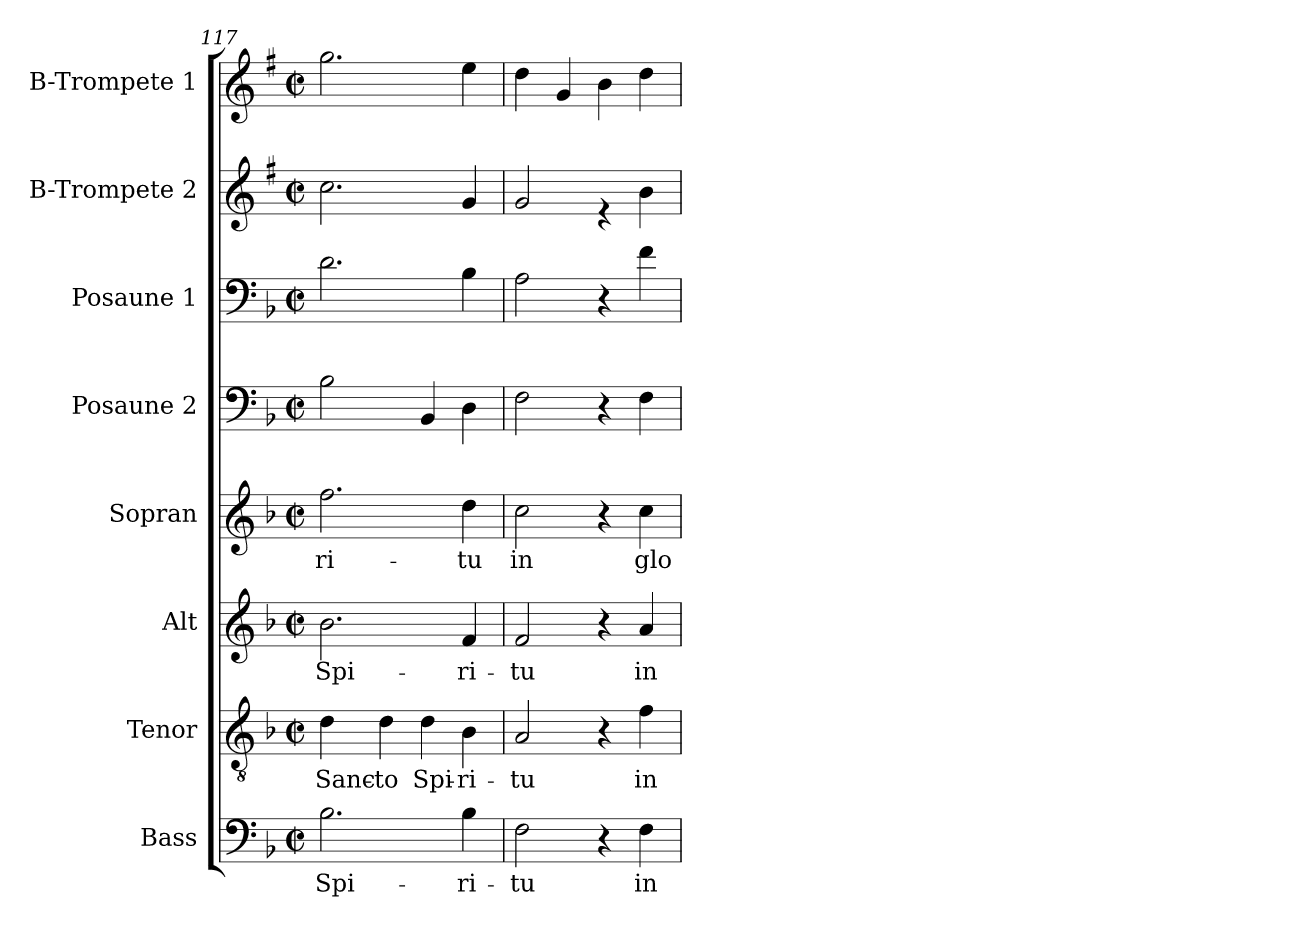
**kern	**text	**kern	**text	**kern	**text	**kern	**text	**kern	**kern	**kern	**kern
*part8	*part8	*part7	*part7	*part6	*part6	*part5	*part5	*part4	*part3	*part2	*part1
*staff8	*staff8	*staff7	*staff7	*staff6	*staff6	*staff5	*staff5	*staff4	*staff3	*staff2	*staff1
*I"Bass	*	*I"Tenor	*	*I"Alt	*	*I"Sopran	*	*I"Posaune 2	*I"Posaune 1	*I"B-Trompete 2	*I"B-Trompete 1
*I'B.	*	*I'T.	*	*I'A.	*	*I'S.	*	*I'Pos. 2	*I'Pos. 1	*I'B Trp. 2	*I'B Trp. 1
*clefF4	*	*clefGv2	*	*clefG2	*	*clefG2	*	*clefF4	*clefF4	*clefG2	*clefG2
*	*	*	*	*	*	*	*	*	*	*ITrd1c2	*ITrd1c2
*k[b-]	*	*k[b-]	*	*k[b-]	*	*k[b-]	*	*k[b-]	*k[b-]	*k[b-]	*k[b-]
*F:	*	*F:	*	*F:	*	*F:	*	*F:	*F:	*F:	*F:
*M2/2	*	*M2/2	*	*M2/2	*	*M2/2	*	*M2/2	*M2/2	*M2/2	*M2/2
*met(c|)	*	*met(c|)	*	*met(c|)	*	*met(c|)	*	*met(c|)	*met(c|)	*met(c|)	*met(c|)
=117	=117	=117	=117	=117	=117	=117	=117	=117	=117	=117	=117
!	!LO:LY:b	!	!LO:LY:b	!	!LO:LY:b	!	!LO:LY:b	!	!	!	!
2.B-\	Spi-	4d\	Sanc-	2.b-\	Spi-	2.ff\	-ri-	2B-\	2.d\	2.b-\	2.ff\
!	!	!	!LO:LY:b	!	!	!	!	!	!	!	!
.	.	4d\	-to	.	.	.	.	.	.	.	.
!	!	!	!LO:LY:b	!	!	!	!	!	!	!	!
.	.	4d\	Spi-	.	.	.	.	4BB-/	.	.	.
!	!LO:LY:b	!	!LO:LY:b	!	!LO:LY:b	!	!LO:LY:b	!	!	!	!
4B-\	-ri-	4B-\	-ri-	4f/	-ri-	4dd\	-tu	4D\	4B-\	4f/	4dd\
=118	=118	=118	=118	=118	=118	=118	=118	=118	=118	=118	=118
!	!LO:LY:b	!	!LO:LY:b	!	!LO:LY:b	!	!LO:LY:b	!	!	!	!
2F\	-tu	2A/	-tu	2f/	-tu	2cc\	in	2F\	2A\	2f/	4cc\
.	.	.	.	.	.	.	.	.	.	.	4f/
4r	.	4r	.	4r	.	4r	.	4r	4r	4rd	4a\
!	!LO:LY:b	!	!LO:LY:b	!	!LO:LY:b	!	!LO:LY:b	!	!	!	!
4F\	in	4f\	in	4a/	in	4cc\	glo-	4F\	4f\	4a\	4cc\
=	=	=	=	=	=	=	=	=	=	=	=
*-	*-	*-	*-	*-	*-	*-	*-	*-	*-	*-	*-
